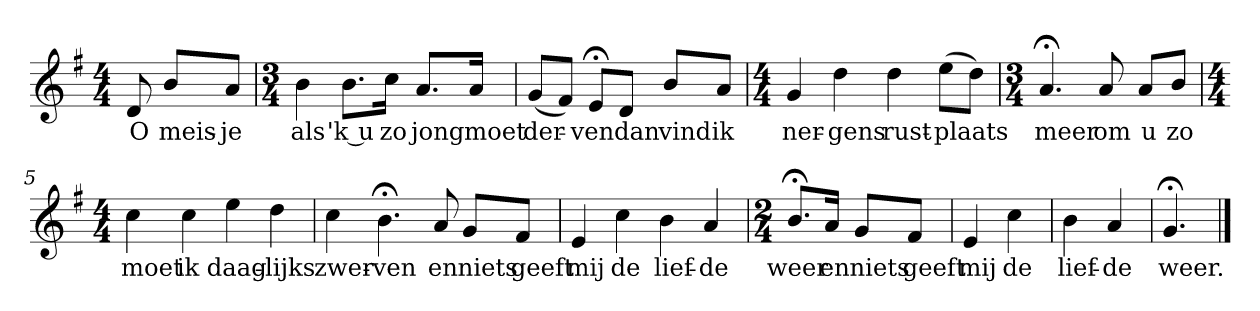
**kern	**text
*part1	*part1
*staff1	*staff1
*k[f#]	*
*G:	*
*M4/4	*
*MM120	*
=	=
8d	O
8bL	meis-
8aJ	-je
=1	=1
*M3/4	*
4b	als
8.bL	'k u
16ccJk	zo
8.aL	jong
16aJk	moet
=2	=2
(8gL	der-
8f#J)	.
8e;<L	-ven
8dJ	dan
8bL	vind
8aJ	ik
=3	=3
*M4/4	*
4g	ner-
4dd	-gens
4dd	rust-
(8eeL	-plaats
8ddJ)	.
=4	=4
*M3/4	*
4.a;<	meer
8a	om
8aL	u
8bJ	zo
=5	=5
*M4/4	*
4cc	moet
4cc	ik
4ee	daag-
4dd	-lijks
=6	=6
4cc	zwer-
4.b;<	-ven
8a	en
8gL	niets
8f#J	geeft
=7	=7
4e	mij
4cc	de
4b	lief-
4a	-de
=8	=8
*M2/4	*
8.b;<L	weer
16aJk	en
8gL	niets
8f#J	geeft
=9	=9
4e	mij
4cc	de
=10	=10
4b	lief-
4a	-de
=11	=11
4.g;<	weer.
==	==
*-	*-
